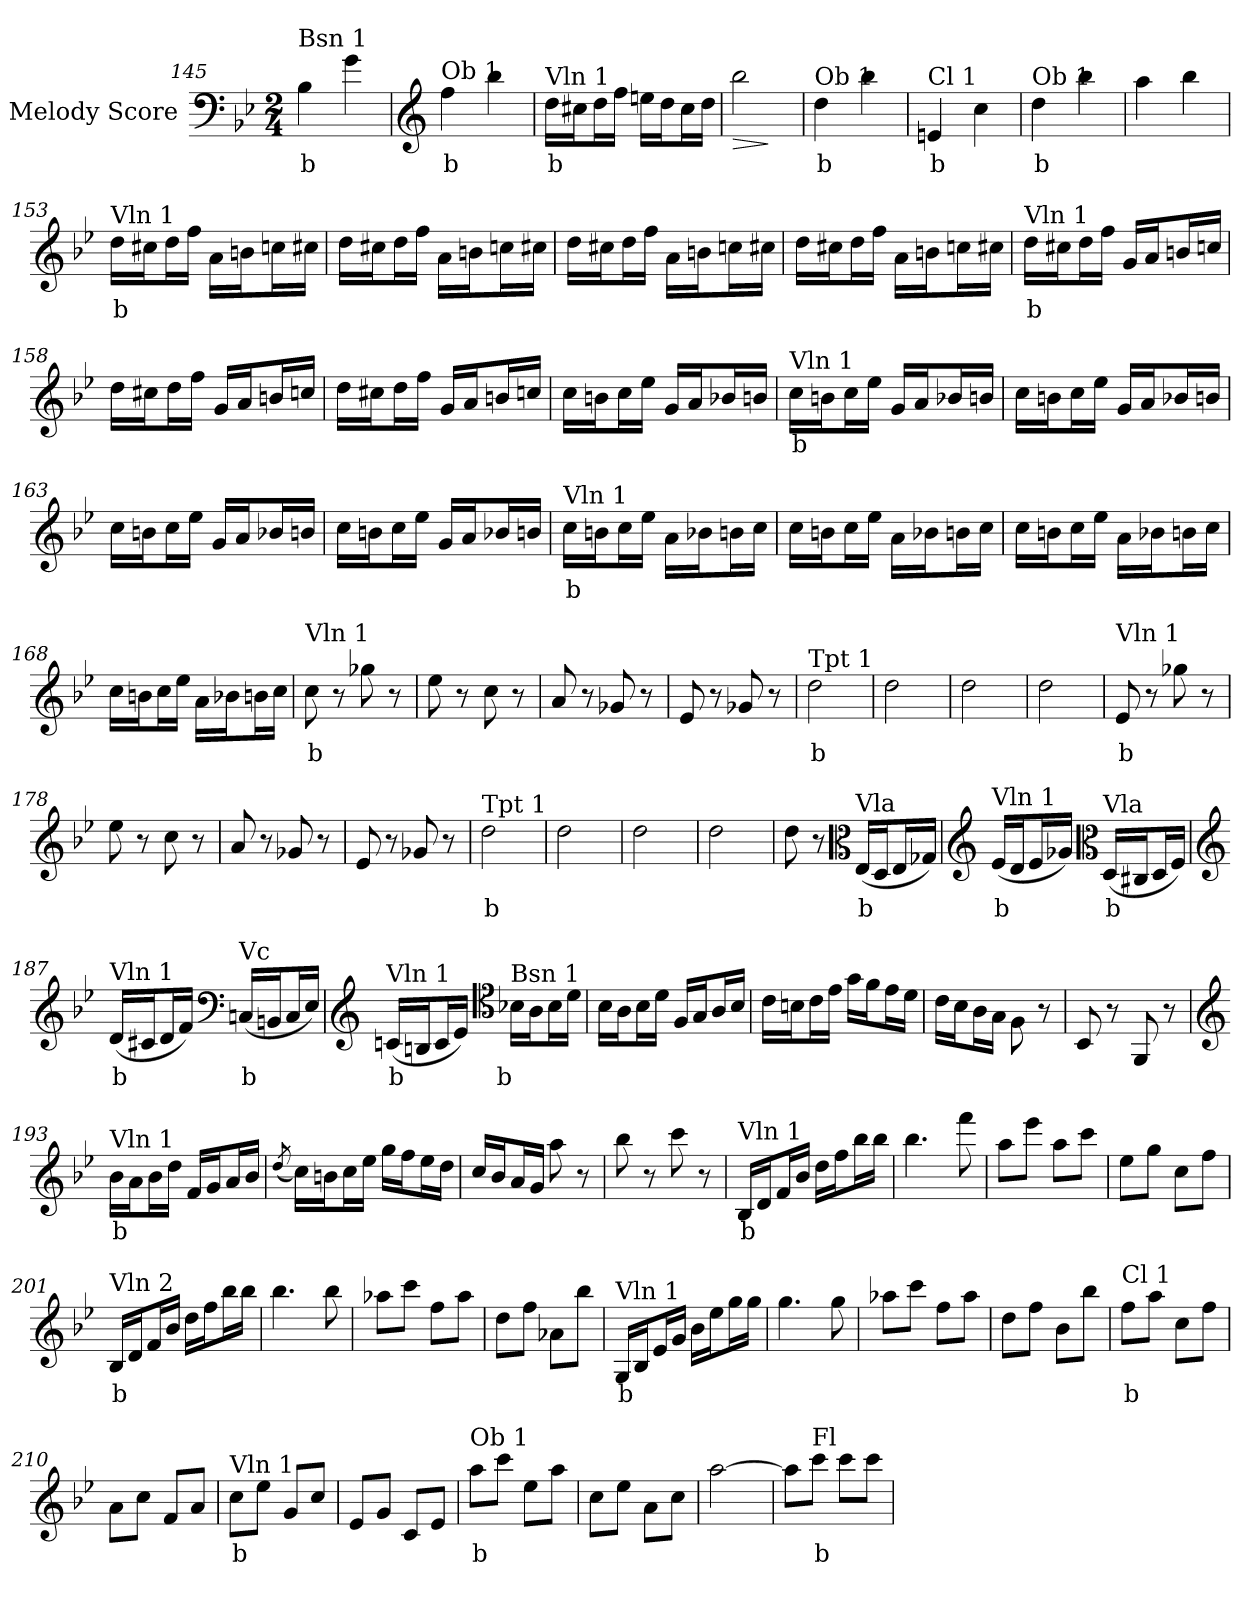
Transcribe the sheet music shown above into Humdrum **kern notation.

**kern	**text	**dynam
*part1	*part1	*part1
*staff1	*staff1	*staff1
*I"Melody Score	*	*
*clefF4	*	*
*k[b-e-]	*	*
*M2/4	*	*
=145	=145	=145
!LO:TX:a:t=Bsn 1	!	!
!	!LO:LY:b:color=#FF0000	!
4B-\	b	.
4g\	.	.
=146	=146	=146
*clefG2	*	*
!LO:TX:a:t=Ob 1	!	!
!	!LO:LY:b:color=#FF0000	!
4ff\	b	.
4bb-\	.	.
=147	=147	=147
!LO:TX:a:t=Vln 1	!	!
!	!LO:LY:b:color=#FF0000	!
16dd\LL	b	.
16cc#X\J	.	.
16dd\L	.	.
16ff\JJ	.	.
16een\LL	.	.
16dd\J	.	.
16cc#\L	.	.
16dd\JJ	.	.
=148	=148	=148
!	!	!LO:HP:b
2bb-\	.	>
.	.	]
=149	=149	=149
!LO:TX:a:t=Ob 1	!	!
!	!LO:LY:b:color=#FF0000	!
4dd\	b	.
4bb-\	.	.
=150	=150	=150
!LO:TX:a:t=Cl 1	!	!
!	!LO:LY:b:color=#FF0000	!
4e/	b	.
4cc\	.	.
=151	=151	=151
!LO:TX:a:t=Ob 1	!	!
!	!LO:LY:b:color=#FF0000	!
4dd\	b	.
4bb-\	.	.
=152	=152	=152
4aa\	.	.
4bb-\	.	.
=153	=153	=153
!LO:TX:a:t=Vln 1	!	!
!	!LO:LY:b:color=#FF0000	!
16dd\LL	b	.
16cc#X\J	.	.
16dd\L	.	.
16ff\JJ	.	.
16a\LL	.	.
16bn\J	.	.
16ccn\L	.	.
16cc#X\JJ	.	.
=154	=154	=154
16dd\LL	.	.
16cc#X\J	.	.
16dd\L	.	.
16ff\JJ	.	.
16a\LL	.	.
16bn\J	.	.
16ccn\L	.	.
16cc#X\JJ	.	.
=155	=155	=155
16dd\LL	.	.
16cc#X\J	.	.
16dd\L	.	.
16ff\JJ	.	.
16a\LL	.	.
16bn\J	.	.
16ccn\L	.	.
16cc#X\JJ	.	.
=156	=156	=156
16dd\LL	.	.
16cc#X\J	.	.
16dd\L	.	.
16ff\JJ	.	.
16a\LL	.	.
16bn\J	.	.
16ccn\L	.	.
16cc#X\JJ	.	.
=157	=157	=157
!LO:TX:a:t=Vln 1	!	!
!	!LO:LY:b:color=#FF0000	!
16dd\LL	b	.
16cc#X\J	.	.
16dd\L	.	.
16ff\JJ	.	.
16g/LL	.	.
16a/J	.	.
16bn/L	.	.
16ccn/JJ	.	.
=158	=158	=158
16dd\LL	.	.
16cc#X\J	.	.
16dd\L	.	.
16ff\JJ	.	.
16g/LL	.	.
16a/J	.	.
16bn/L	.	.
16ccn/JJ	.	.
=159	=159	=159
16dd\LL	.	.
16cc#X\J	.	.
16dd\L	.	.
16ff\JJ	.	.
16g/LL	.	.
16a/J	.	.
16bn/L	.	.
16ccn/JJ	.	.
=160	=160	=160
16cc\LL	.	.
16bn\J	.	.
16cc\L	.	.
16ee-\JJ	.	.
16g/LL	.	.
16a/J	.	.
16b-X/L	.	.
16bn/JJ	.	.
=161	=161	=161
!LO:TX:a:t=Vln 1	!	!
!	!LO:LY:b:color=#FF0000	!
16cc\LL	b	.
16bn\J	.	.
16cc\L	.	.
16ee-\JJ	.	.
16g/LL	.	.
16a/J	.	.
16b-X/L	.	.
16bn/JJ	.	.
=162	=162	=162
16cc\LL	.	.
16bn\J	.	.
16cc\L	.	.
16ee-\JJ	.	.
16g/LL	.	.
16a/J	.	.
16b-X/L	.	.
16bn/JJ	.	.
=163	=163	=163
16cc\LL	.	.
16bn\J	.	.
16cc\L	.	.
16ee-\JJ	.	.
16g/LL	.	.
16a/J	.	.
16b-X/L	.	.
16bn/JJ	.	.
=164	=164	=164
16cc\LL	.	.
16bn\J	.	.
16cc\L	.	.
16ee-\JJ	.	.
16g/LL	.	.
16a/J	.	.
16b-X/L	.	.
16bn/JJ	.	.
=165	=165	=165
!LO:TX:a:t=Vln 1	!	!
!	!LO:LY:b:color=#FF0000	!
16cc\LL	b	.
16bn\J	.	.
16cc\L	.	.
16ee-\JJ	.	.
16a\LL	.	.
16b-X\J	.	.
16bn\L	.	.
16cc\JJ	.	.
=166	=166	=166
16cc\LL	.	.
16bn\J	.	.
16cc\L	.	.
16ee-\JJ	.	.
16a\LL	.	.
16b-X\J	.	.
16bn\L	.	.
16cc\JJ	.	.
=167	=167	=167
16cc\LL	.	.
16bn\J	.	.
16cc\L	.	.
16ee-\JJ	.	.
16a\LL	.	.
16b-X\J	.	.
16bn\L	.	.
16cc\JJ	.	.
=168	=168	=168
16cc\LL	.	.
16bn\J	.	.
16cc\L	.	.
16ee-\JJ	.	.
16a\LL	.	.
16b-X\J	.	.
16bn\L	.	.
16cc\JJ	.	.
=169	=169	=169
!LO:TX:a:t=Vln 1	!	!
!	!LO:LY:b:color=#FF0000	!
8cc\	b	.
8r	.	.
8gg-X\	.	.
8r	.	.
=170	=170	=170
8ee-\	.	.
8r	.	.
8cc\	.	.
8r	.	.
=171	=171	=171
8a/	.	.
8r	.	.
8g-X/	.	.
8r	.	.
=172	=172	=172
8e-/	.	.
8r	.	.
8g-X/	.	.
8r	.	.
=173	=173	=173
!LO:TX:a:t=Tpt 1	!	!
!	!LO:LY:b:color=#FF0000	!
2dd\	b	.
=174	=174	=174
2dd\	.	.
=175	=175	=175
2dd\	.	.
=176	=176	=176
2dd\	.	.
=177	=177	=177
!LO:TX:a:t=Vln 1	!	!
!	!LO:LY:color=#FF0000	!
8e-/	b	.
8r	.	.
8gg-X\	.	.
8r	.	.
=178	=178	=178
8ee-\	.	.
8r	.	.
8cc\	.	.
8r	.	.
=179	=179	=179
8a/	.	.
8r	.	.
8g-X/	.	.
8r	.	.
=180	=180	=180
8e-/	.	.
8r	.	.
8g-X/	.	.
8r	.	.
=181	=181	=181
!LO:TX:a:t=Tpt 1	!	!
!	!LO:LY:b:color=#FF0000	!
2dd\	b	.
=182	=182	=182
2dd\	.	.
=183	=183	=183
2dd\	.	.
=184	=184	=184
2dd\	.	.
=185	=185	=185
8dd\	.	.
8r	.	.
*clefC3	*	*
!LO:TX:a:t=Vla	!	!
!	!LO:LY:b:color=#FF0000	!
(16E-/LL	b	.
16D/J	.	.
16E-/L	.	.
16G-X/JJ)	.	.
=186	=186	=186
*clefG2	*	*
!LO:TX:a:t=Vln 1	!	!
!	!LO:LY:b:color=#FF0000	!
(16e-/LL	b	.
16d/J	.	.
16e-/L	.	.
16g-X/JJ)	.	.
*clefC3	*	*
!LO:TX:a:t=Vla	!	!
!	!LO:LY:b:color=#FF0000	!
(16D/LL	b	.
16C#X/J	.	.
16D/L	.	.
16F/JJ)	.	.
=187	=187	=187
*clefG2	*	*
!LO:TX:a:t=Vln 1	!	!
!	!LO:LY:b:color=#FF0000	!
(16d/LL	b	.
16c#X/J	.	.
16d/L	.	.
16f/JJ)	.	.
*clefF4	*	*
!LO:TX:a:t=Vc	!	!
!	!LO:LY:b:color=#FF0000	!
(16Cn/LL	b	.
16BBn/J	.	.
16C/L	.	.
16E-/JJ)	.	.
=188	=188	=188
*clefG2	*	*
!LO:TX:a:t=Vln 1	!	!
!	!LO:LY:b:color=#FF0000	!
(16cn/LL	b	.
16Bn/J	.	.
16c/L	.	.
16e-/JJ)	.	.
*clefC4	*	*
!LO:TX:a:t=Bsn 1	!	!
!	!LO:LY:b:color=#FF0000	!
16B-\LL	b	.
16A\J	.	.
16B-\L	.	.
16d\JJ	.	.
=189	=189	=189
16B-\LL	.	.
16A\J	.	.
16B-\L	.	.
16d\JJ	.	.
16F/LL	.	.
16G/J	.	.
16A/L	.	.
16B-/JJ	.	.
=190	=190	=190
16c\LL	.	.
16Bn\J	.	.
16c\L	.	.
16e-\JJ	.	.
16g\LL	.	.
16f\J	.	.
16e-\L	.	.
16d\JJ	.	.
=191	=191	=191
16c\LL	.	.
16B-\J	.	.
16A\L	.	.
16G\JJ	.	.
8F\	.	.
8r	.	.
=192	=192	=192
8BB-/	.	.
8r	.	.
8FF/	.	.
8r	.	.
=193	=193	=193
*clefG2	*	*
!LO:TX:a:t=Vln 1	!	!
!	!LO:LY:b:color=#FF0000	!
16b-\LL	b	.
16a\J	.	.
16b-\L	.	.
16dd\JJ	.	.
16f/LL	.	.
16g/J	.	.
16a/L	.	.
16b-/JJ	.	.
=194	=194	=194
(8qdd/	.	.
16cc\LL)	.	.
16bn\J	.	.
16cc\L	.	.
16ee-\JJ	.	.
16gg\LL	.	.
16ff\J	.	.
16ee-\L	.	.
16dd\JJ	.	.
=195	=195	=195
16cc/LL	.	.
16b-/J	.	.
16a/L	.	.
16g/JJ	.	.
8aa\	.	.
8r	.	.
=196	=196	=196
8bb-\	.	.
8r	.	.
8ccc\	.	.
8r	.	.
=197	=197	=197
!LO:TX:a:t=Vln 1	!	!
!	!LO:LY:b:color=#FF0000	!
16B-/LL	b	.
16d/J	.	.
16f/L	.	.
16b-/JJ	.	.
16dd\LL	.	.
16ff\J	.	.
16bb-\L	.	.
16bb-\JJ	.	.
=198	=198	=198
4.bb-\	.	.
8fff\	.	.
=199	=199	=199
8aa\L	.	.
8eee-\J	.	.
8aa\L	.	.
8ccc\J	.	.
=200	=200	=200
8ee-\L	.	.
8gg\J	.	.
8cc\L	.	.
8ff\J	.	.
=201	=201	=201
!LO:TX:a:t=Vln 2	!	!
!	!LO:LY:b:color=#FF0000	!
16B-/LL	b	.
16d/J	.	.
16f/L	.	.
16b-/JJ	.	.
16dd\LL	.	.
16ff\J	.	.
16bb-\L	.	.
16bb-\JJ	.	.
=202	=202	=202
4.bb-\	.	.
8bb-\	.	.
=203	=203	=203
8aa-X\L	.	.
8ccc\J	.	.
8ff\L	.	.
8aa-\J	.	.
=204	=204	=204
8dd\L	.	.
8ff\J	.	.
8a-X\L	.	.
8bb-\J	.	.
=205	=205	=205
!LO:TX:a:t=Vln 1	!	!
!	!LO:LY:b:color=#FF0000	!
16G/LL	b	.
16B-/J	.	.
16e-/L	.	.
16g/JJ	.	.
16b-\LL	.	.
16ee-\J	.	.
16gg\L	.	.
16gg\JJ	.	.
=206	=206	=206
4.gg\	.	.
8gg\	.	.
=207	=207	=207
8aa-X\L	.	.
8ccc\J	.	.
8ff\L	.	.
8aa-\J	.	.
=208	=208	=208
8dd\L	.	.
8ff\J	.	.
8b-\L	.	.
8bb-\J	.	.
=209	=209	=209
!LO:TX:a:t=Cl 1	!	!
!	!LO:LY:b:color=#FF0000	!
8ff\L	b	.
8aa\J	.	.
8cc\L	.	.
8ff\J	.	.
=210	=210	=210
8a\L	.	.
8cc\J	.	.
8f/L	.	.
8a/J	.	.
=211	=211	=211
!LO:TX:a:t=Vln 1	!	!
!	!LO:LY:b:color=#FF0000	!
8cc\L	b	.
8ee-\J	.	.
8g/L	.	.
8cc/J	.	.
=212	=212	=212
8e-/L	.	.
8g/J	.	.
8c/L	.	.
8e-/J	.	.
=213	=213	=213
!LO:TX:a:t=Ob 1	!	!
!	!LO:LY:b:color=#FF0000	!
8aa\L	b	.
8ccc\J	.	.
8ee-\L	.	.
8aa\J	.	.
=214	=214	=214
8cc\L	.	.
8ee-\J	.	.
8a\L	.	.
8cc\J	.	.
=215	=215	=215
[2aa\	.	.
=216	=216	=216
8aa\L]	.	.
!LO:TX:a:t=Fl	!	!
!	!LO:LY:b:color=#FF0000	!
8ccc\J	b	.
8ccc\L	.	.
8ccc\J	.	.
=	=	=
*-	*-	*-
